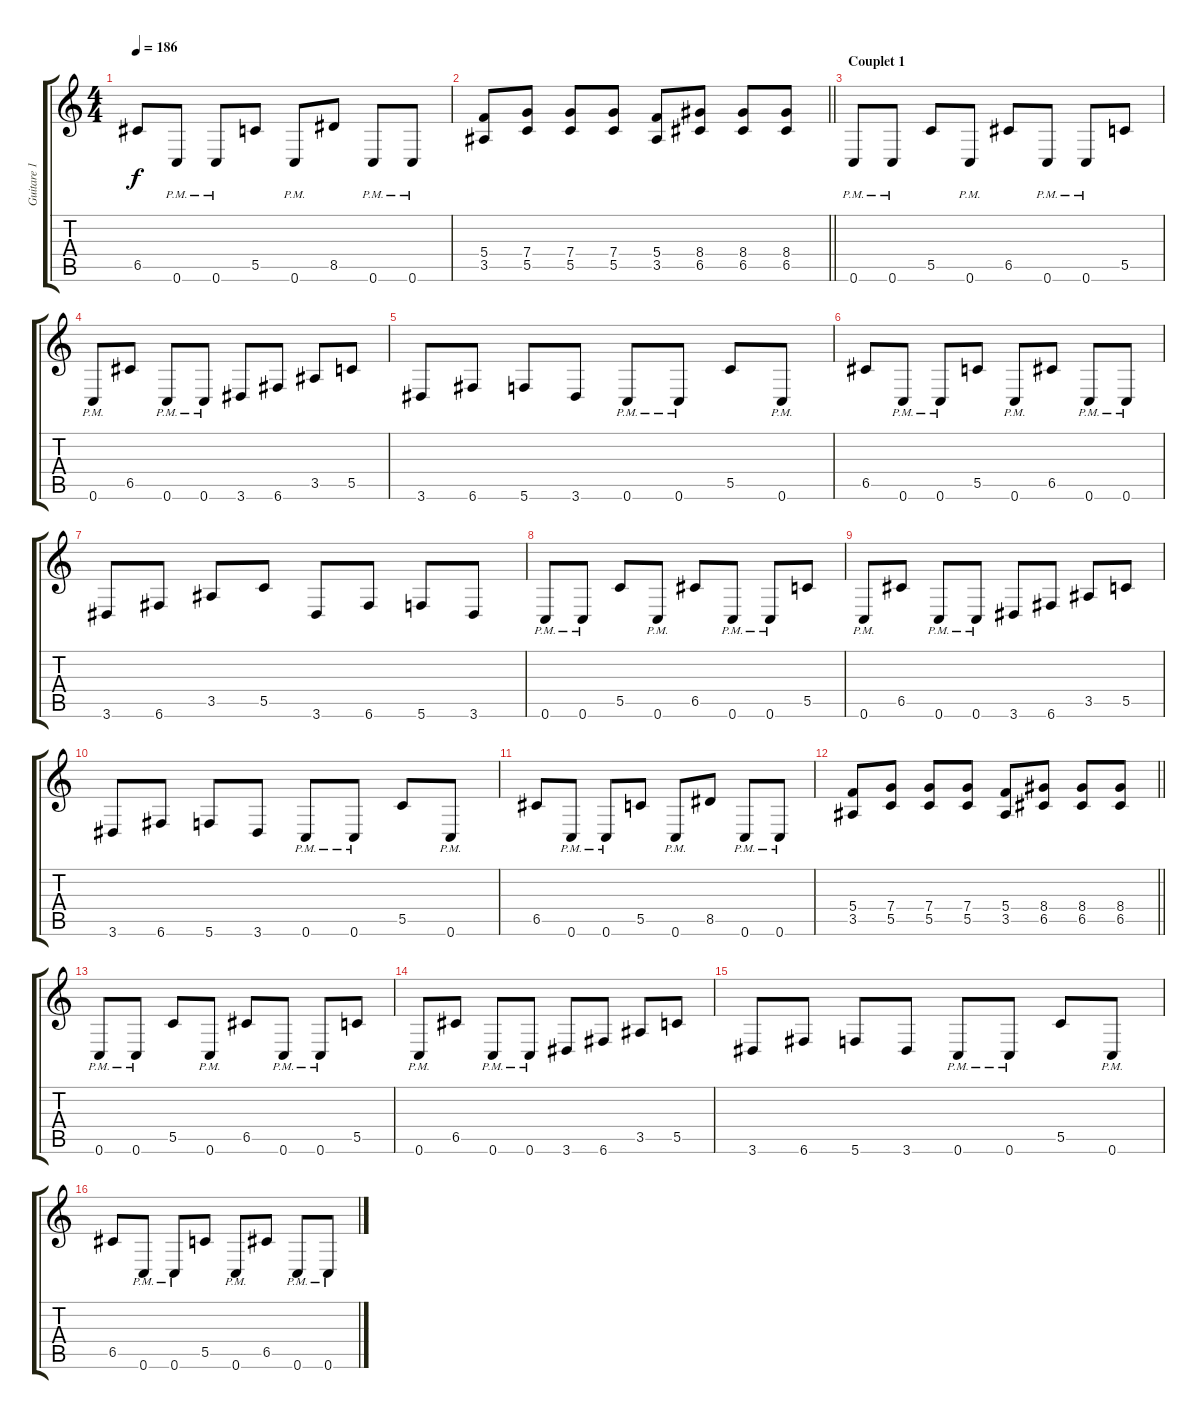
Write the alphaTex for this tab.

\track ("Guitare 1" "Guitare 1") {instrument distortionguitar}
\staff {score tabs}
\tuning (D4 A3 F3 C3 G2 C2) {hide}
\ts (4 4)
\tempo 186
\clef g2
\ks c
6.5.8{dy f} 0.6{pm}.8 0.6{pm}.8 5.5.8 0.6{pm}.8 8.5.8 0.6{pm}.8 0.6{pm}.8 |
\barLineRight lightlight
(5.4 3.5).8 (7.4 5.5).8 (7.4 5.5).8 (7.4 5.5).8 (5.4 3.5).8 (8.4 6.5).8 (8.4 6.5).8 (8.4 6.5).8 |
\section ("" "Couplet 1")
0.6{pm}.8 0.6{pm}.8 5.5.8 0.6{pm}.8 6.5.8 0.6{pm}.8 0.6{pm}.8 5.5.8 |
0.6{pm}.8 6.5.8 0.6{pm}.8 0.6{pm}.8 3.6.8 6.6.8 3.5.8 5.5.8 |
3.6.8 6.6.8 5.6.8 3.6.8 0.6{pm}.8 0.6{pm}.8 5.5.8 0.6{pm}.8 |
6.5.8 0.6{pm}.8 0.6{pm}.8 5.5.8 0.6{pm}.8 6.5.8 0.6{pm}.8 0.6{pm}.8 |
3.6.8 6.6.8 3.5.8 5.5.8 3.6.8 6.6.8 5.6.8 3.6.8 |
0.6{pm}.8 0.6{pm}.8 5.5.8 0.6{pm}.8 6.5.8 0.6{pm}.8 0.6{pm}.8 5.5.8 |
0.6{pm}.8 6.5.8 0.6{pm}.8 0.6{pm}.8 3.6.8 6.6.8 3.5.8 5.5.8 |
3.6.8 6.6.8 5.6.8 3.6.8 0.6{pm}.8 0.6{pm}.8 5.5.8 0.6{pm}.8 |
6.5.8 0.6{pm}.8 0.6{pm}.8 5.5.8 0.6{pm}.8 8.5.8 0.6{pm}.8 0.6{pm}.8 |
\barLineRight lightlight
(5.4 3.5).8 (7.4 5.5).8 (7.4 5.5).8 (7.4 5.5).8 (5.4 3.5).8 (8.4 6.5).8 (8.4 6.5).8 (8.4 6.5).8 |
0.6{pm}.8 0.6{pm}.8 5.5.8 0.6{pm}.8 6.5.8 0.6{pm}.8 0.6{pm}.8 5.5.8 |
0.6{pm}.8 6.5.8 0.6{pm}.8 0.6{pm}.8 3.6.8 6.6.8 3.5.8 5.5.8 |
3.6.8 6.6.8 5.6.8 3.6.8 0.6{pm}.8 0.6{pm}.8 5.5.8 0.6{pm}.8 |
6.5.8 0.6{pm}.8 0.6{pm}.8 5.5.8 0.6{pm}.8 6.5.8 0.6{pm}.8 0.6{pm}.8
